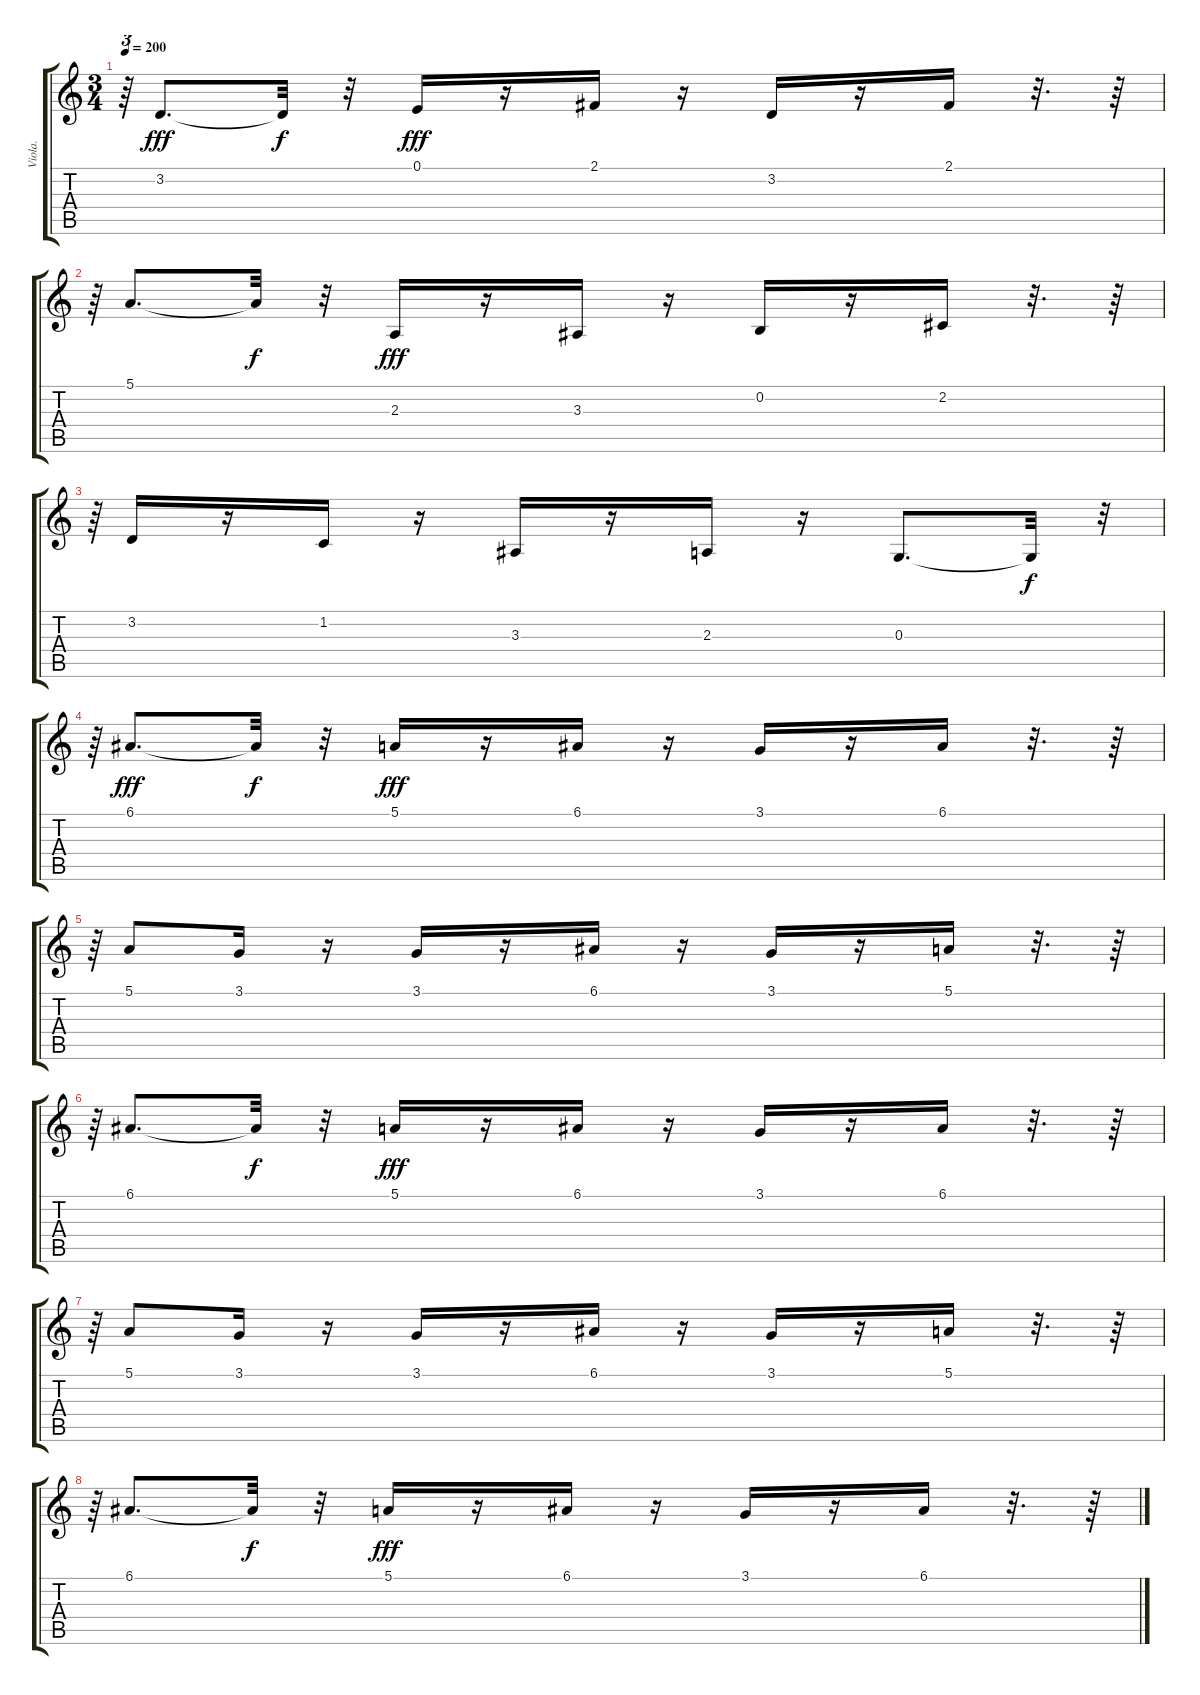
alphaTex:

\track ("Viola." "Viola.") {instrument stringensemble2}
\staff {score tabs}
\tuning (E4 B3 G3 D3 A2 E2) {hide}
\ts (3 4)
\tempo 200
\clef g2
\ks c
r.64{tu (3 2) dy fff} 3.2.8{d} 3.2{t}.32{dy f} r.32 0.1.16{dy fff} r.16 2.1.16 r.16 3.2.16 r.16 2.1.16 r.32{d} r.64 |
r.64{tu (3 2)} 5.1.8{d} 5.1{t}.32{dy f} r.32 2.3.16{dy fff} r.16 3.3.16 r.16 0.2.16 r.16 2.2.16 r.32{d} r.64 |
r.64{tu (3 2)} 3.2.16 r.16 1.2.16 r.16 3.3.16 r.16 2.3.16 r.16 0.3.8{d} 0.3{t}.32{dy f} r.32{tu (3 2)} |
r.64{tu (3 2)} 6.1.8{d dy fff} 6.1{t}.32{dy f} r.32 5.1.16{dy fff} r.16 6.1.16 r.16 3.1.16 r.16 6.1.16 r.32{d} r.64 |
r.64{tu (3 2)} 5.1.8 3.1.16 r.16 3.1.16 r.16 6.1.16 r.16 3.1.16 r.16 5.1.16 r.32{d} r.64 |
r.64{tu (3 2)} 6.1.8{d} 6.1{t}.32{dy f} r.32 5.1.16{dy fff} r.16 6.1.16 r.16 3.1.16 r.16 6.1.16 r.32{d} r.64 |
r.64{tu (3 2)} 5.1.8 3.1.16 r.16 3.1.16 r.16 6.1.16 r.16 3.1.16 r.16 5.1.16 r.32{d} r.64 |
r.64{tu (3 2)} 6.1.8{d} 6.1{t}.32{dy f} r.32 5.1.16{dy fff} r.16 6.1.16 r.16 3.1.16 r.16 6.1.16 r.32{d} r.64
